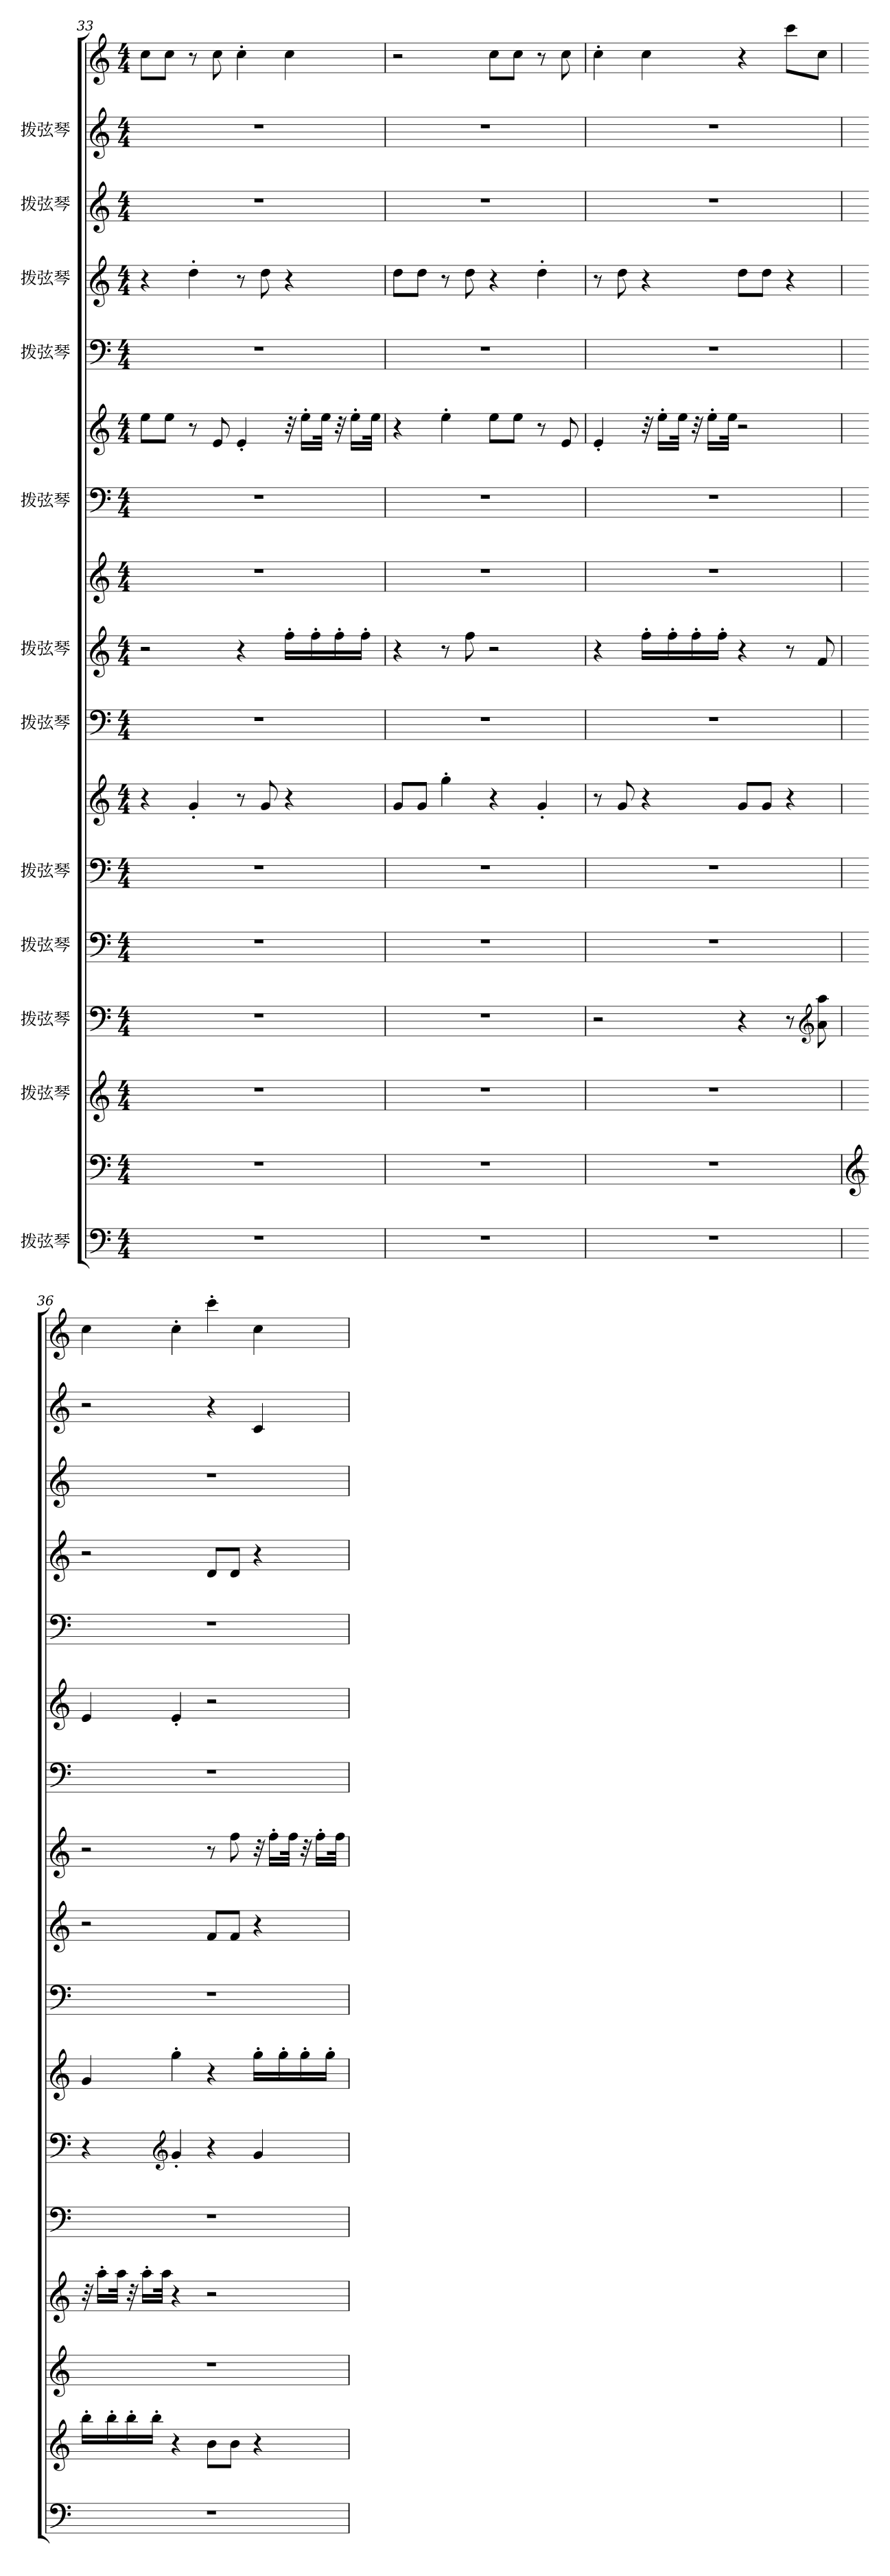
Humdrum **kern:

**kern	**kern	**kern	**kern	**kern	**kern	**kern	**kern	**kern	**kern	**kern	**kern	**kern	**kern	**kern	**kern	**kern
*part12	*part12	*part11	*part10	*part9	*part8	*part8	*part7	*part6	*part6	*part5	*part5	*part4	*part3	*part2	*part1	*part1
*staff17	*staff16	*staff15	*staff14	*staff13	*staff12	*staff11	*staff10	*staff9	*staff8	*staff7	*staff6	*staff5	*staff4	*staff3	*staff2	*staff1
*I"拨弦琴	*	*I"拨弦琴	*I"拨弦琴	*I"拨弦琴	*I"拨弦琴	*	*I"拨弦琴	*I"拨弦琴	*	*I"拨弦琴	*	*I"拨弦琴	*I"拨弦琴	*I"拨弦琴	*I"拨弦琴	*
!!LO:PB:g=z
*clefF4	*clefF4	*clefG2	*clefF4	*clefF4	*clefF4	*clefG2	*clefF4	*clefG2	*clefG2	*clefF4	*clefG2	*clefF4	*clefG2	*clefG2	*clefG2	*clefG2
*k[]	*k[]	*k[]	*k[]	*k[]	*k[]	*k[]	*k[]	*k[]	*k[]	*k[]	*k[]	*k[]	*k[]	*k[]	*k[]	*k[]
*M4/4	*M4/4	*M4/4	*M4/4	*M4/4	*M4/4	*M4/4	*M4/4	*M4/4	*M4/4	*M4/4	*M4/4	*M4/4	*M4/4	*M4/4	*M4/4	*M4/4
=33	=33	=33	=33	=33	=33	=33	=33	=33	=33	=33	=33	=33	=33	=33	=33	=33
1r	1r	1r	1r	1r	1r	4r	1r	2r	1r	1r	8ee\L	1r	4r	1r	1r	8cc\L
.	.	.	.	.	.	.	.	.	.	.	8ee\J	.	.	.	.	8cc\J
.	.	.	.	.	.	4g'/	.	.	.	.	8r	.	4dd'\	.	.	8r
.	.	.	.	.	.	.	.	.	.	.	8e/	.	.	.	.	8cc\
.	.	.	.	.	.	8r	.	4r	.	.	4e'/	.	8r	.	.	4cc'\
.	.	.	.	.	.	8g/	.	.	.	.	.	.	8dd\	.	.	.
.	.	.	.	.	.	4r	.	16ff'\LL	.	.	32r	.	4r	.	.	4cc\
.	.	.	.	.	.	.	.	.	.	.	16ee'\LL	.	.	.	.	.
.	.	.	.	.	.	.	.	16ff'\	.	.	.	.	.	.	.	.
.	.	.	.	.	.	.	.	.	.	.	32ee\JJk	.	.	.	.	.
.	.	.	.	.	.	.	.	16ff'\	.	.	32r	.	.	.	.	.
.	.	.	.	.	.	.	.	.	.	.	16ee'\LL	.	.	.	.	.
.	.	.	.	.	.	.	.	16ff'\JJ	.	.	.	.	.	.	.	.
.	.	.	.	.	.	.	.	.	.	.	32ee\JJk	.	.	.	.	.
=34	=34	=34	=34	=34	=34	=34	=34	=34	=34	=34	=34	=34	=34	=34	=34	=34
1r	1r	1r	1r	1r	1r	8g/L	1r	4r	1r	1r	4r	1r	8dd\L	1r	1r	2r
.	.	.	.	.	.	8g/J	.	.	.	.	.	.	8dd\J	.	.	.
.	.	.	.	.	.	4gg'\	.	8r	.	.	4ee'\	.	8r	.	.	.
.	.	.	.	.	.	.	.	8ff\	.	.	.	.	8dd\	.	.	.
.	.	.	.	.	.	4r	.	2r	.	.	8ee\L	.	4r	.	.	8cc\L
.	.	.	.	.	.	.	.	.	.	.	8ee\J	.	.	.	.	8cc\J
.	.	.	.	.	.	4g'/	.	.	.	.	8r	.	4dd'\	.	.	8r
.	.	.	.	.	.	.	.	.	.	.	8e/	.	.	.	.	8cc\
=35	=35	=35	=35	=35	=35	=35	=35	=35	=35	=35	=35	=35	=35	=35	=35	=35
1r	1r	1r	2r	1r	1r	8r	1r	4r	1r	1r	4e'/	1r	8r	1r	1r	4cc'\
.	.	.	.	.	.	8g/	.	.	.	.	.	.	8dd\	.	.	.
.	.	.	.	.	.	4r	.	16ff'\LL	.	.	32r	.	4r	.	.	4cc\
.	.	.	.	.	.	.	.	.	.	.	16ee'\LL	.	.	.	.	.
.	.	.	.	.	.	.	.	16ff'\	.	.	.	.	.	.	.	.
.	.	.	.	.	.	.	.	.	.	.	32ee\JJk	.	.	.	.	.
.	.	.	.	.	.	.	.	16ff'\	.	.	32r	.	.	.	.	.
.	.	.	.	.	.	.	.	.	.	.	16ee'\LL	.	.	.	.	.
.	.	.	.	.	.	.	.	16ff'\JJ	.	.	.	.	.	.	.	.
.	.	.	.	.	.	.	.	.	.	.	32ee\JJk	.	.	.	.	.
.	.	.	4r	.	.	8g/L	.	4r	.	.	2r	.	8dd\L	.	.	4r
.	.	.	.	.	.	8g/J	.	.	.	.	.	.	8dd\J	.	.	.
.	.	.	8r	.	.	4r	.	8r	.	.	.	.	4r	.	.	8ccc\L
*	*	*	*clefG2	*	*	*	*	*	*	*	*	*	*	*	*	*
.	.	.	8a\ 8aa\	.	.	.	.	8f/	.	.	.	.	.	.	.	8cc\J
!!LO:PB:g=z
=36	=36	=36	=36	=36	=36	=36	=36	=36	=36	=36	=36	=36	=36	=36	=36	=36
*	*clefG2	*	*	*	*	*	*	*	*	*	*	*	*	*	*	*
1r	16bb'\LL	1r	32r	1r	4r	4g/	1r	2r	2r	1r	4e/	1r	2r	1r	2r	4cc\
.	.	.	16aa'\LL	.	.	.	.	.	.	.	.	.	.	.	.	.
.	16bb'\	.	.	.	.	.	.	.	.	.	.	.	.	.	.	.
.	.	.	32aa\JJk	.	.	.	.	.	.	.	.	.	.	.	.	.
.	16bb'\	.	32r	.	.	.	.	.	.	.	.	.	.	.	.	.
.	.	.	16aa'\LL	.	.	.	.	.	.	.	.	.	.	.	.	.
.	16bb'\JJ	.	.	.	.	.	.	.	.	.	.	.	.	.	.	.
.	.	.	32aa\JJk	.	.	.	.	.	.	.	.	.	.	.	.	.
*	*	*	*	*	*clefG2	*	*	*	*	*	*	*	*	*	*	*
.	4r	.	4r	.	4g'/	4gg'\	.	.	.	.	4e'/	.	.	.	.	4cc'\
.	8b\L	.	2r	.	4r	4r	.	8f/L	8r	.	2r	.	8d/L	.	4r	4ccc'\
.	8b\J	.	.	.	.	.	.	8f/J	8ff\	.	.	.	8d/J	.	.	.
.	4r	.	.	.	4g/	16gg'\LL	.	4r	32r	.	.	.	4r	.	4c/	4cc\
.	.	.	.	.	.	.	.	.	16ff'\LL	.	.	.	.	.	.	.
.	.	.	.	.	.	16gg'\	.	.	.	.	.	.	.	.	.	.
.	.	.	.	.	.	.	.	.	32ff\JJk	.	.	.	.	.	.	.
.	.	.	.	.	.	16gg'\	.	.	32r	.	.	.	.	.	.	.
.	.	.	.	.	.	.	.	.	16ff'\LL	.	.	.	.	.	.	.
.	.	.	.	.	.	16gg'\JJ	.	.	.	.	.	.	.	.	.	.
.	.	.	.	.	.	.	.	.	32ff\JJk	.	.	.	.	.	.	.
=	=	=	=	=	=	=	=	=	=	=	=	=	=	=	=	=
*-	*-	*-	*-	*-	*-	*-	*-	*-	*-	*-	*-	*-	*-	*-	*-	*-
